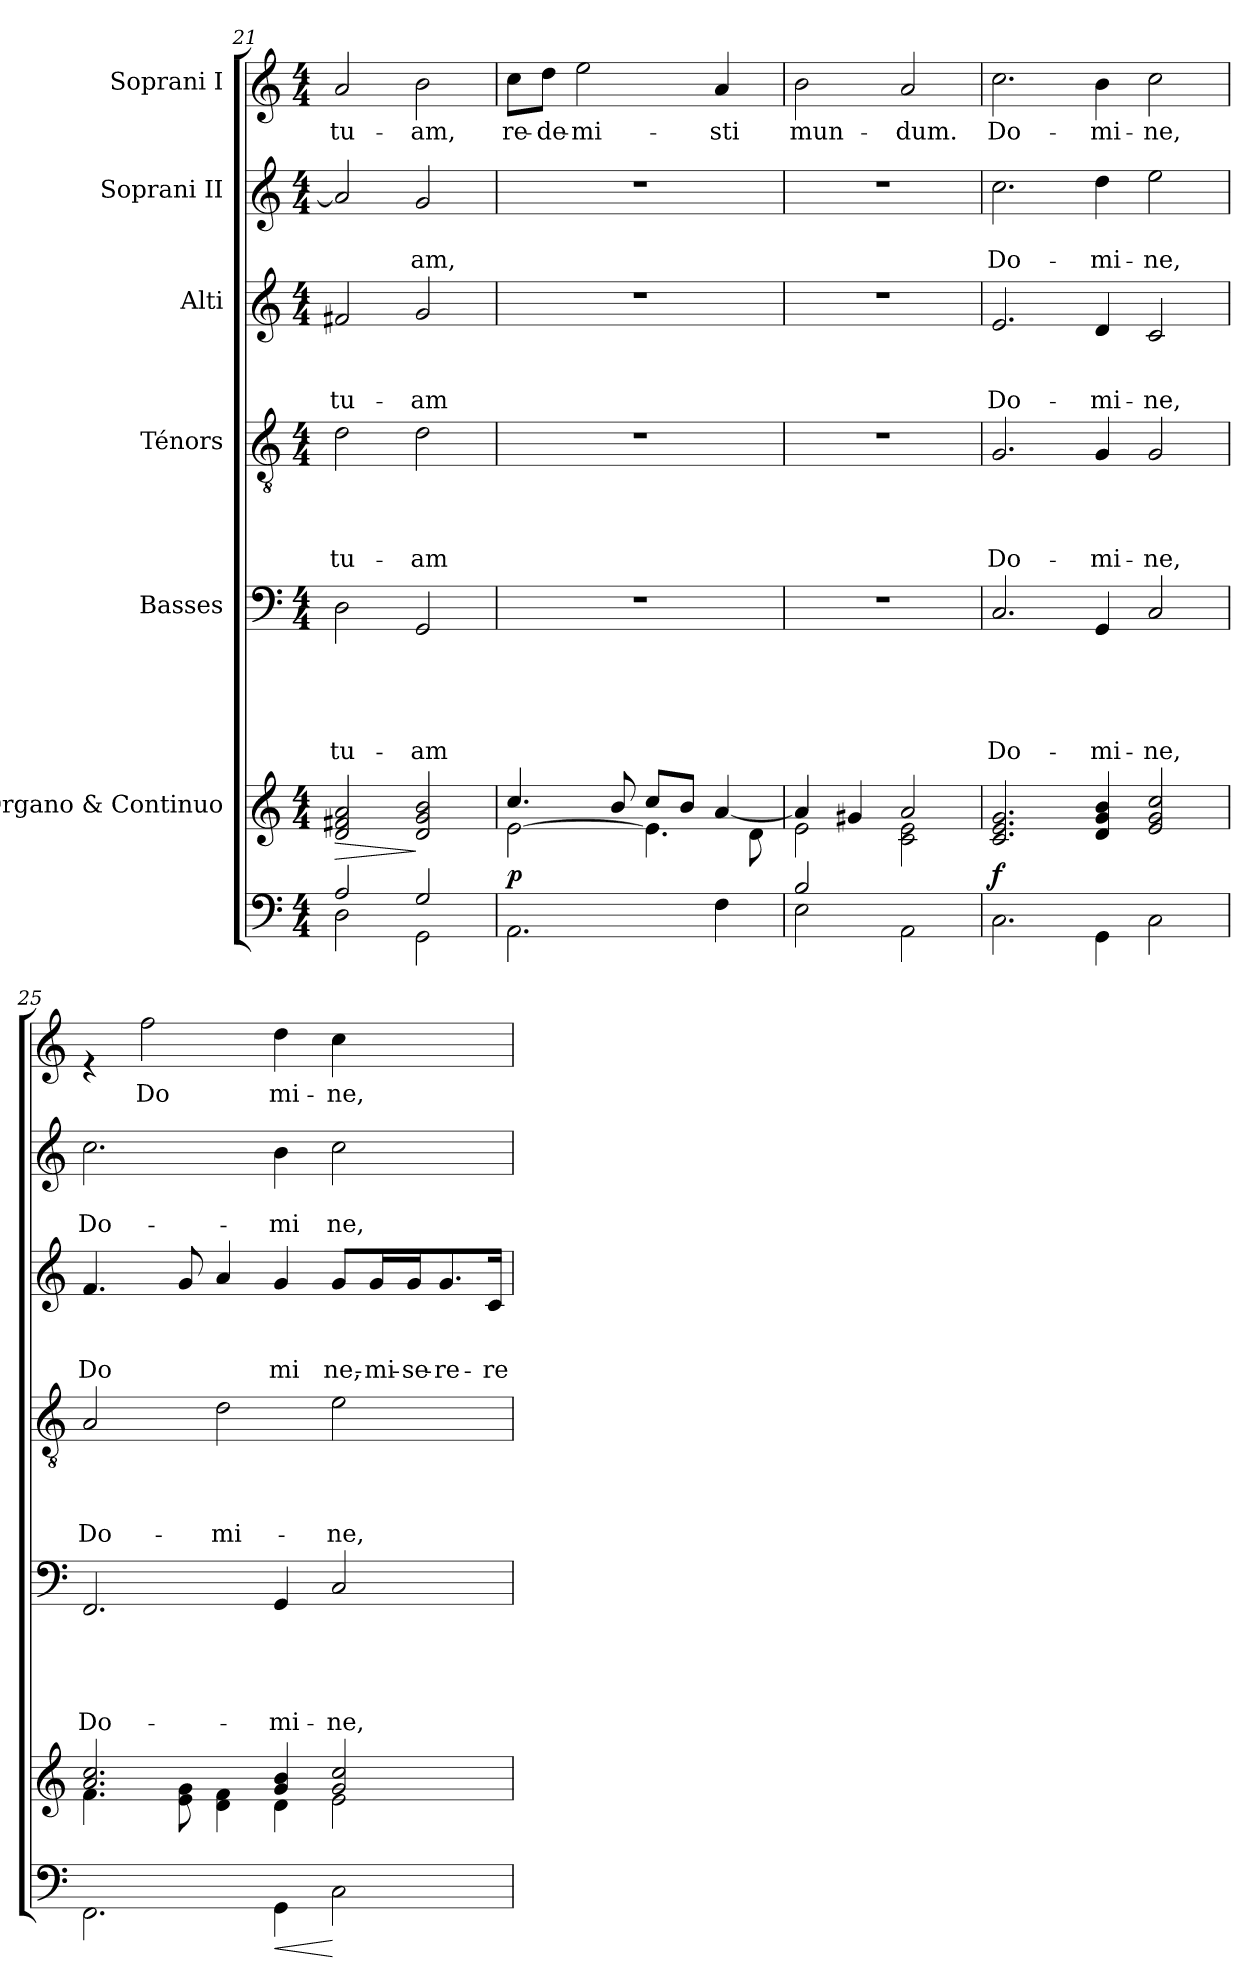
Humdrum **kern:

**kern	**dynam	**kern	**dynam	**kern	**text	**text	**text	**text	**text	**kern	**text	**text	**text	**text	**kern	**text	**text	**text	**kern	**text	**text	**kern	**text
*part7	*part7	*part6	*part6	*part5	*part5	*part5	*part5	*part5	*part5	*part4	*part4	*part4	*part4	*part4	*part3	*part3	*part3	*part3	*part2	*part2	*part2	*part1	*part1
*staff7	*staff7	*staff6	*staff6	*staff5	*staff5	*staff5	*staff5	*staff5	*staff5	*staff4	*staff4	*staff4	*staff4	*staff4	*staff3	*staff3	*staff3	*staff3	*staff2	*staff2	*staff2	*staff1	*staff1
*	*	*I"Organo & Continuo	*	*I"Basses	*	*	*	*	*	*I"Ténors	*	*	*	*	*I"Alti	*	*	*	*I"Soprani II	*	*	*I"Soprani I	*
*clefF4	*	*clefG2	*	*clefF4	*	*	*	*	*	*clefGv2	*	*	*	*	*clefG2	*	*	*	*clefG2	*	*	*clefG2	*
*k[]	*	*k[]	*	*k[]	*	*	*	*	*	*k[]	*	*	*	*	*k[]	*	*	*	*k[]	*	*	*k[]	*
*C:	*	*C:	*	*C:	*	*	*	*	*	*C:	*	*	*	*	*C:	*	*	*	*C:	*	*	*C:	*
*M4/4	*	*M4/4	*	*M4/4	*	*	*	*	*	*M4/4	*	*	*	*	*M4/4	*	*	*	*M4/4	*	*	*M4/4	*
=21	=21	=21	=21	=21	=21	=21	=21	=21	=21	=21	=21	=21	=21	=21	=21	=21	=21	=21	=21	=21	=21	=21	=21
*^	*	*	*	*	*	*	*	*	*	*	*	*	*	*	*	*	*	*	*	*	*	*	*
!	!	!	!	!LO:HP:b	!	!	!	!	!	!LO:LY:b	!	!	!	!	!LO:LY:b	!	!	!	!LO:LY:b	!	!	!	!	!LO:LY:b
2D\	2A/	.	2d/ 2f#X/ 2a/	>	2D\	.	.	.	.	tu-	2d\	.	.	.	tu-	2f#X/	.	.	tu-	2a/]	.	.	2a/	tu-
!	!	!	!	!	!	!	!	!	!	!LO:LY:b	!	!	!	!	!LO:LY:b	!	!	!	!LO:LY:b	!	!	!LO:LY:b	!	!LO:LY:b
2GG\	2G/	.	2d/ 2g/ 2b/	]	2GG/	.	.	.	.	-am	2d\	.	.	.	-am	2g/	.	.	-am	2g/	.	am,	2b\	-am,
=22	=22	=22	=22	=22	=22	=22	=22	=22	=22	=22	=22	=22	=22	=22	=22	=22	=22	=22	=22	=22	=22	=22	=22	=22
*	*	*	*^	*	*	*	*	*	*	*	*	*	*	*	*	*	*	*	*	*	*	*	*	*
!LO:TX:a:t=[Solo]	!	!	!	!	!	!	!	!	!	!	!	!	!	!	!	!	!	!	!	!	!	!	!	!	!
!	!	!LO:DY:a	!	!	!	!	!	!	!	!	!	!	!	!	!	!	!	!	!	!	!	!	!	!	!LO:LY:b
*v	*v	*	*	*	*	*	*	*	*	*	*	*	*	*	*	*	*	*	*	*	*	*	*	*	*
2.AA\	p	[>2e\	4.cc/	.	1r	.	.	.	.	.	1r	.	.	.	.	1r	.	.	.	1r	.	.	8cc\L	re-
!	!	!	!	!	!	!	!	!	!	!	!	!	!	!	!	!	!	!	!	!	!	!	!	!LO:LY:b
.	.	.	.	.	.	.	.	.	.	.	.	.	.	.	.	.	.	.	.	.	.	.	8dd\J	-de-
!	!	!	!	!	!	!	!	!	!	!	!	!	!	!	!	!	!	!	!	!	!	!	!	!LO:LY:b
.	.	.	.	.	.	.	.	.	.	.	.	.	.	.	.	.	.	.	.	.	.	.	2ee\	-mi-
.	.	.	8b/	.	.	.	.	.	.	.	.	.	.	.	.	.	.	.	.	.	.	.	.	.
.	.	4.e\]	8cc/L	.	.	.	.	.	.	.	.	.	.	.	.	.	.	.	.	.	.	.	.	.
.	.	.	8b/J	.	.	.	.	.	.	.	.	.	.	.	.	.	.	.	.	.	.	.	.	.
!	!	!	!	!	!	!	!	!	!	!	!	!	!	!	!	!	!	!	!	!	!	!	!	!LO:LY:b
4F\	.	.	[<4a/	.	.	.	.	.	.	.	.	.	.	.	.	.	.	.	.	.	.	.	4a/	-sti
.	.	8d\	.	.	.	.	.	.	.	.	.	.	.	.	.	.	.	.	.	.	.	.	.	.
=23	=23	=23	=23	=23	=23	=23	=23	=23	=23	=23	=23	=23	=23	=23	=23	=23	=23	=23	=23	=23	=23	=23	=23	=23
*^	*	*	*	*	*	*	*	*	*	*	*	*	*	*	*	*	*	*	*	*	*	*	*	*
!	!	!	!	!	!	!	!	!	!	!	!	!	!	!	!	!	!	!	!	!	!	!	!	!	!LO:LY:b
2E\	2B/	.	2e\	4a/]	.	1r	.	.	.	.	.	1r	.	.	.	.	1r	.	.	.	1r	.	.	2b\	mun-
.	.	.	.	4g#X/	.	.	.	.	.	.	.	.	.	.	.	.	.	.	.	.	.	.	.	.	.
!	!	!	!	!	!	!	!	!	!	!	!	!	!	!	!	!	!	!	!	!	!	!	!	!	!LO:LY:b
2AA\	2ryy	.	2c\ 2e\	2a/	.	.	.	.	.	.	.	.	.	.	.	.	.	.	.	.	.	.	.	2a/	-dum.
!!LO:PB:g=z
=24	=24	=24	=24	=24	=24	=24	=24	=24	=24	=24	=24	=24	=24	=24	=24	=24	=24	=24	=24	=24	=24	=24	=24	=24	=24
!	!	!LO:DY:a	!	!	!	!	!	!	!	!	!LO:LY:b	!	!	!	!	!LO:LY:b	!	!	!	!LO:LY:b	!	!	!LO:LY:b	!	!LO:LY:b
*v	*v	*	*	*	*	*	*	*	*	*	*	*	*	*	*	*	*	*	*	*	*	*	*	*	*
*	*	*v	*v	*	*	*	*	*	*	*	*	*	*	*	*	*	*	*	*	*	*	*	*	*
2.C\	f	2.c/ 2.e/ 2.g/	.	2.C/	.	.	.	.	Do-	2.G/	.	.	.	Do-	2.e/	.	.	Do-	2.cc\	.	Do-	2.cc\	Do-
!	!	!	!	!	!	!	!	!	!LO:LY:b	!	!	!	!	!LO:LY:b	!	!	!	!LO:LY:b	!	!	!LO:LY:b	!	!LO:LY:b
4GG\	.	4d/ 4g/ 4b/	.	4GG/	.	.	.	.	-mi-	4G/	.	.	.	-mi-	4d/	.	.	-mi-	4dd\	.	-mi-	4b\	-mi-
!	!	!	!	!	!	!	!	!	!LO:LY:b	!	!	!	!	!LO:LY:b	!	!	!	!LO:LY:b	!	!	!LO:LY:b	!	!LO:LY:b
2C\	.	2e/ 2g/ 2cc/	.	2C/	.	.	.	.	-ne,	2G/	.	.	.	-ne,	2c/	.	.	-ne,	2ee\	.	-ne,	2cc\	-ne,
=25	=25	=25	=25	=25	=25	=25	=25	=25	=25	=25	=25	=25	=25	=25	=25	=25	=25	=25	=25	=25	=25	=25	=25
*	*	*^	*	*	*	*	*	*	*	*	*	*	*	*	*	*	*	*	*	*	*	*	*
!	!	!	!	!	!	!	!	!	!	!LO:LY:b	!	!	!	!	!LO:LY:b	!	!	!	!LO:LY:b	!	!	!LO:LY:b	!	!
2.FF\	.	4.f\	2.a/ 2.cc/	.	2.FF/	.	.	.	.	Do-	2A/	.	.	.	Do-	4.f/	.	.	Do	2.cc\	.	Do-	4re	.
!	!	!	!	!	!	!	!	!	!	!	!	!	!	!	!	!	!	!	!	!	!	!	!	!LO:LY:b
.	.	.	.	.	.	.	.	.	.	.	.	.	.	.	.	.	.	.	.	.	.	.	2ff\	Do
.	.	8e\ 8g\	.	.	.	.	.	.	.	.	.	.	.	.	.	8g/	.	.	.	.	.	.	.	.
!	!	!	!	!	!	!	!	!	!	!	!	!	!	!	!LO:LY:b	!	!	!	!	!	!	!	!	!
.	.	4d\ 4f\	.	.	.	.	.	.	.	.	2d\	.	.	.	-mi-	4a/	.	.	.	.	.	.	.	.
!	!LO:HP:b	!	!	!	!	!	!	!	!	!LO:LY:b	!	!	!	!	!	!	!	!	!LO:LY:b	!	!	!LO:LY:b	!	!LO:LY:b
4GG\	<	4d\	4g/ 4b/	.	4GG/	.	.	.	.	-mi-	.	.	.	.	.	4g/	.	.	mi	4b\	.	-mi	4dd\	mi-
!	!	!	!	!	!	!	!	!	!	!LO:LY:b	!	!	!	!	!LO:LY:b	!	!	!	!LO:LY:b	!	!	!LO:LY:b	!	!LO:LY:b
2C\	[	2e\	2g/ 2cc/	.	2C/	.	.	.	.	-ne,	2e\	.	.	.	-ne,	8g/L	.	.	ne,-	2cc\	.	ne,-	4cc\	-ne,-
!	!	!	!	!	!	!	!	!	!	!	!	!	!	!	!	!	!	!	!LO:LY:b	!	!	!	!	!
.	.	.	.	.	.	.	.	.	.	.	.	.	.	.	.	16g/L	.	.	-mi-	.	.	.	.	.
!	!	!	!	!	!	!	!	!	!	!	!	!	!	!	!	!	!	!	!LO:LY:b	!	!	!	!	!
.	.	.	.	.	.	.	.	.	.	.	.	.	.	.	.	16g/J	.	.	-se-	.	.	.	.	.
!	!	!	!	!	!	!	!	!	!	!	!	!	!	!	!	!	!	!	!LO:LY:b	!	!	!	!	!
.	.	.	.	.	.	.	.	.	.	.	.	.	.	.	.	8.g/	.	.	-re-	.	.	.	4ryy	.
!	!	!	!	!	!	!	!	!	!	!	!	!	!	!	!	!	!	!	!LO:LY:b	!	!	!	!	!
.	.	.	.	.	.	.	.	.	.	.	.	.	.	.	.	16c/Jk	.	.	-re	.	.	.	.	.
*	*	*v	*v	*	*	*	*	*	*	*	*	*	*	*	*	*	*	*	*	*	*	*	*	*
=	=	=	=	=	=	=	=	=	=	=	=	=	=	=	=	=	=	=	=	=	=	=	=
*-	*-	*-	*-	*-	*-	*-	*-	*-	*-	*-	*-	*-	*-	*-	*-	*-	*-	*-	*-	*-	*-	*-	*-
